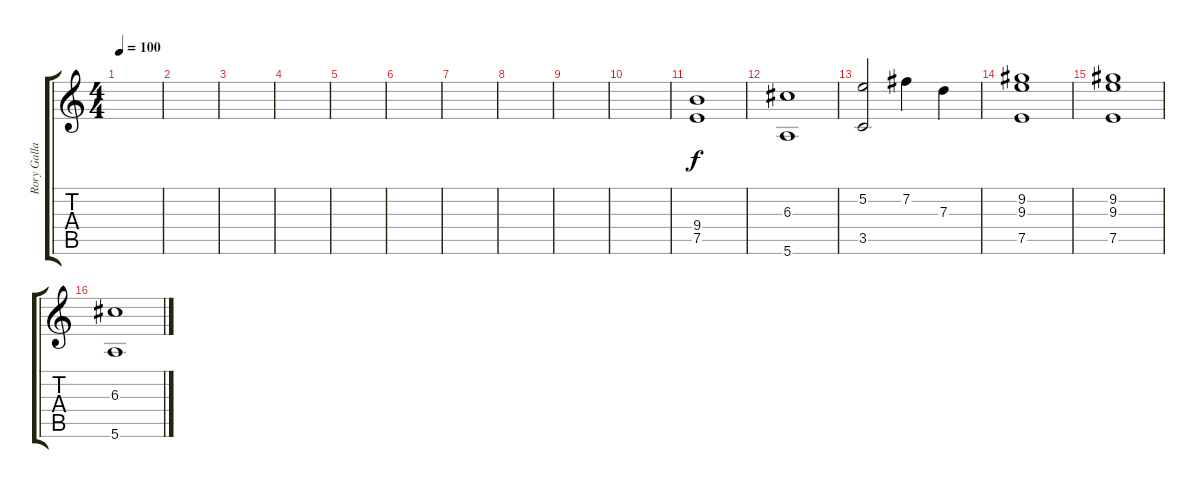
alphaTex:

\track ("Rory Gallagher (Rhythm) (For Sound)" "Rory Galla") {instrument distortionguitar}
\staff {score tabs}
\tuning (E4 B3 G3 D3 A2 E2) {hide}
\ts (4 4)
\tempo 100
\clef g2
\ks c
|
|
|
|
|
|
|
|
|
|
(9.4 7.5).1 |
(6.3 5.6).1 |
(5.2 3.5).2 7.2.4 7.3.4 |
(9.2 9.3 7.5).1 |
(9.2 9.3 7.5).1 |
(6.3 5.6).1
